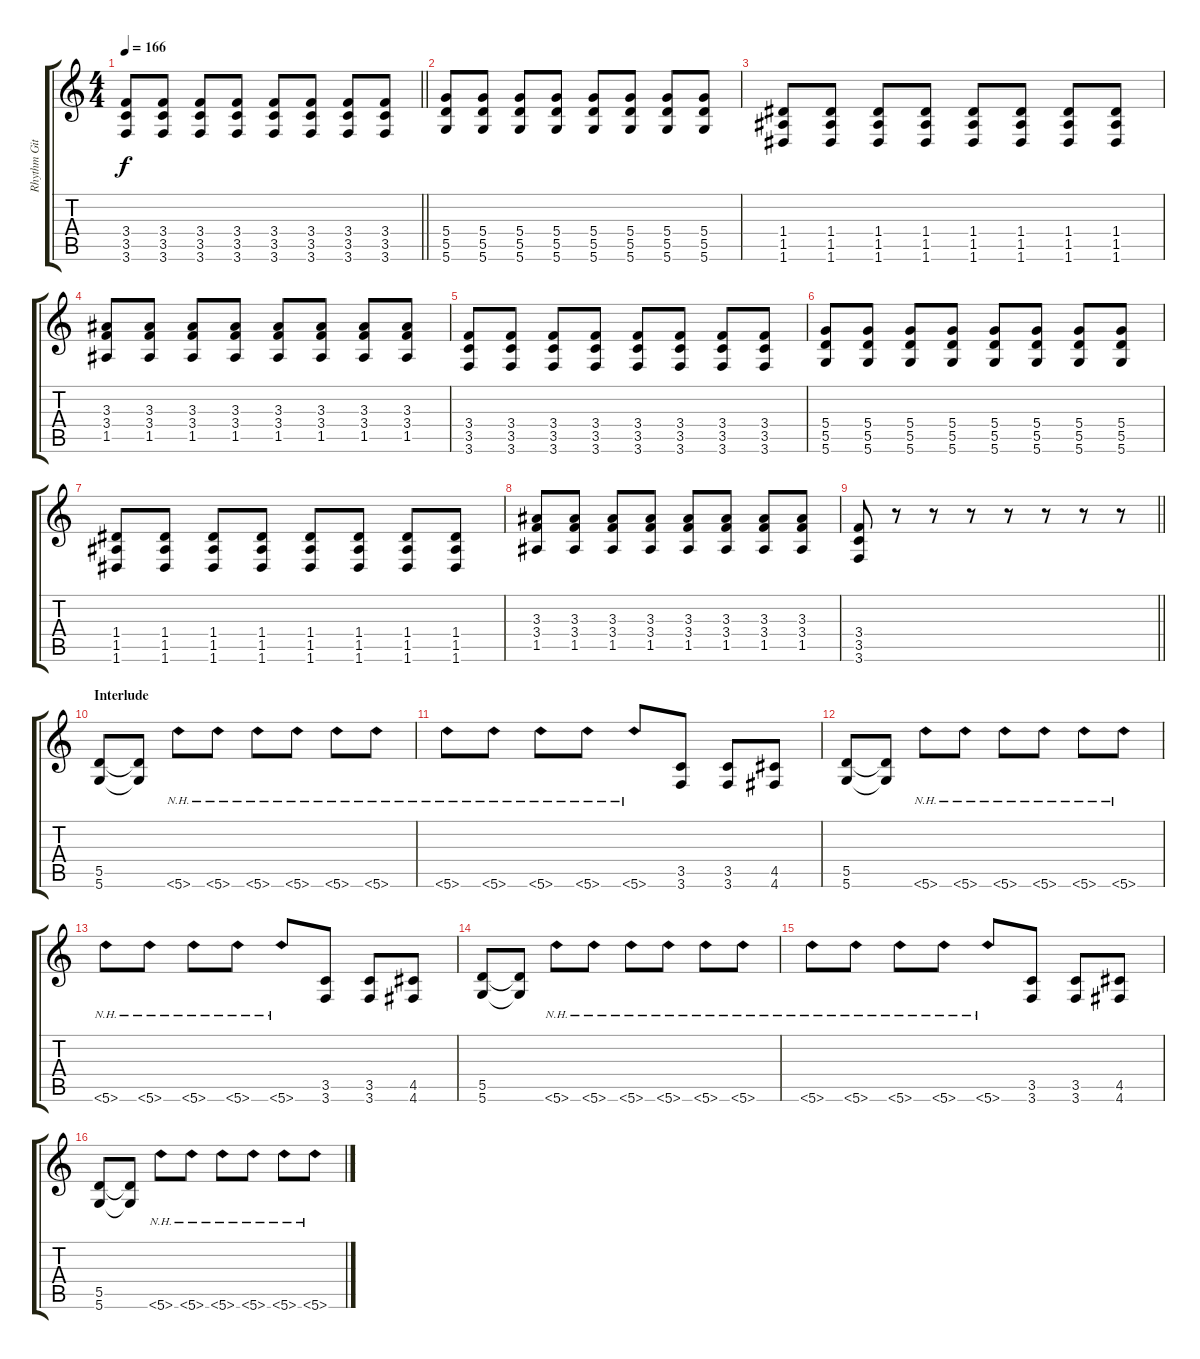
\track ("Rhythm Gitarre" "Rhythm Git") {instrument distortionguitar}
\staff {score tabs}
\tuning (E4 B3 G3 D3 A2 D2) {hide}
\ts (4 4)
\tempo 166
\clef g2
\barLineRight lightlight
\ks c
(3.4 3.5 3.6).8{dy f} (3.4 3.5 3.6).8 (3.4 3.5 3.6).8 (3.4 3.5 3.6).8 (3.4 3.5 3.6).8 (3.4 3.5 3.6).8 (3.4 3.5 3.6).8 (3.4 3.5 3.6).8 |
(5.4 5.5 5.6).8 (5.4 5.5 5.6).8 (5.4 5.5 5.6).8 (5.4 5.5 5.6).8 (5.4 5.5 5.6).8 (5.4 5.5 5.6).8 (5.4 5.5 5.6).8 (5.4 5.5 5.6).8 |
(1.4 1.5 1.6).8 (1.4 1.5 1.6).8 (1.4 1.5 1.6).8 (1.4 1.5 1.6).8 (1.4 1.5 1.6).8 (1.4 1.5 1.6).8 (1.4 1.5 1.6).8 (1.4 1.5 1.6).8 |
(3.3 3.4 1.5).8 (3.3 3.4 1.5).8 (3.3 3.4 1.5).8 (3.3 3.4 1.5).8 (3.3 3.4 1.5).8 (3.3 3.4 1.5).8 (3.3 3.4 1.5).8 (3.3 3.4 1.5).8 |
(3.4 3.5 3.6).8 (3.4 3.5 3.6).8 (3.4 3.5 3.6).8 (3.4 3.5 3.6).8 (3.4 3.5 3.6).8 (3.4 3.5 3.6).8 (3.4 3.5 3.6).8 (3.4 3.5 3.6).8 |
(5.4 5.5 5.6).8 (5.4 5.5 5.6).8 (5.4 5.5 5.6).8 (5.4 5.5 5.6).8 (5.4 5.5 5.6).8 (5.4 5.5 5.6).8 (5.4 5.5 5.6).8 (5.4 5.5 5.6).8 |
(1.4 1.5 1.6).8 (1.4 1.5 1.6).8 (1.4 1.5 1.6).8 (1.4 1.5 1.6).8 (1.4 1.5 1.6).8 (1.4 1.5 1.6).8 (1.4 1.5 1.6).8 (1.4 1.5 1.6).8 |
(3.3 3.4 1.5).8 (3.3 3.4 1.5).8 (3.3 3.4 1.5).8 (3.3 3.4 1.5).8 (3.3 3.4 1.5).8 (3.3 3.4 1.5).8 (3.3 3.4 1.5).8 (3.3 3.4 1.5).8 |
\barLineRight lightlight
(3.4 3.5 3.6).8 r.8 r.8 r.8 r.8 r.8 r.8 r.8 |
\section ("" "Interlude")
(5.5 5.6).8 (5.5{t} 5.6{t}).8 5.6{nh}.8 5.6{nh}.8 5.6{nh}.8 5.6{nh}.8 5.6{nh}.8 5.6{nh}.8 |
5.6{nh}.8 5.6{nh}.8 5.6{nh}.8 5.6{nh}.8 5.6{nh}.8 (3.5 3.6).8 (3.5 3.6).8 (4.5 4.6).8 |
(5.5 5.6).8 (5.5{t} 5.6{t}).8 5.6{nh}.8 5.6{nh}.8 5.6{nh}.8 5.6{nh}.8 5.6{nh}.8 5.6{nh}.8 |
5.6{nh}.8 5.6{nh}.8 5.6{nh}.8 5.6{nh}.8 5.6{nh}.8 (3.5 3.6).8 (3.5 3.6).8 (4.5 4.6).8 |
(5.5 5.6).8 (5.5{t} 5.6{t}).8 5.6{nh}.8 5.6{nh}.8 5.6{nh}.8 5.6{nh}.8 5.6{nh}.8 5.6{nh}.8 |
5.6{nh}.8 5.6{nh}.8 5.6{nh}.8 5.6{nh}.8 5.6{nh}.8 (3.5 3.6).8 (3.5 3.6).8 (4.5 4.6).8 |
(5.5 5.6).8 (5.5{t} 5.6{t}).8 5.6{nh}.8 5.6{nh}.8 5.6{nh}.8 5.6{nh}.8 5.6{nh}.8 5.6{nh}.8
